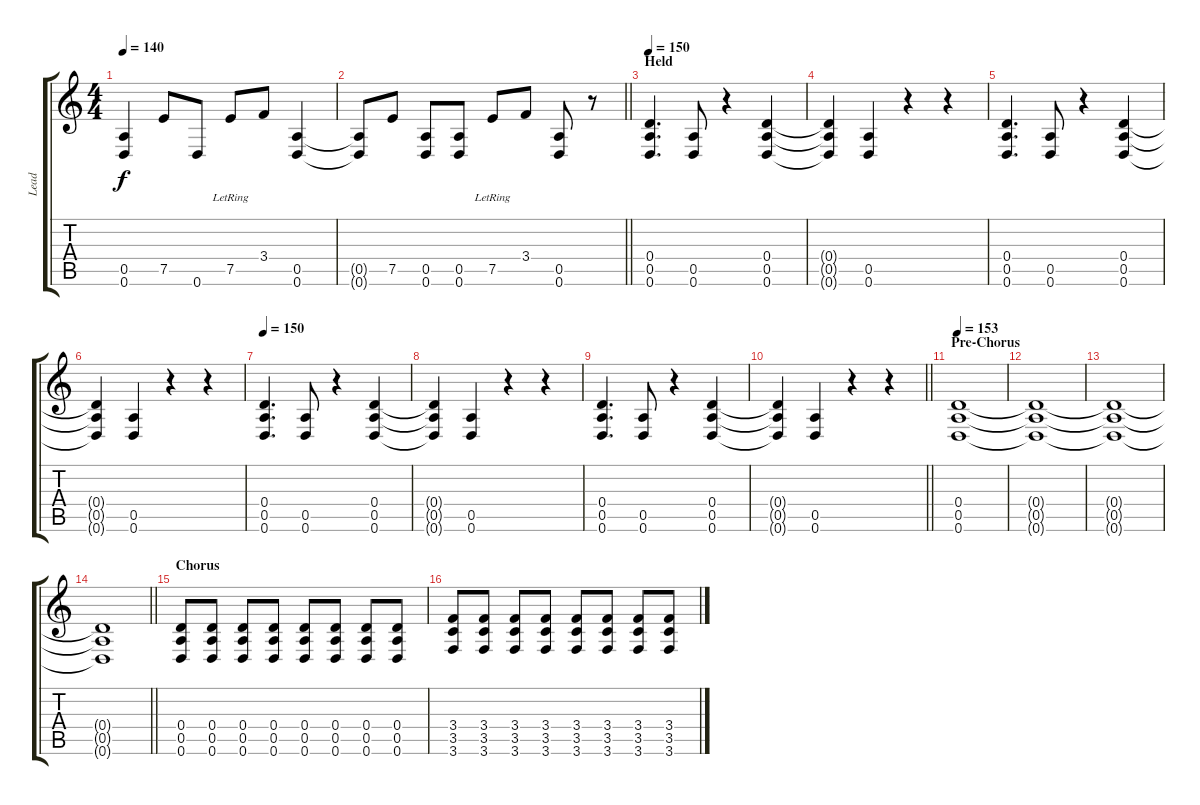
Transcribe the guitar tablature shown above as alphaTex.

\track ("Lead" "Lead") {instrument distortionguitar}
\staff {score tabs}
\tuning (E4 B3 G3 D3 A2 D2) {hide}
\ts (4 4)
\tempo 140
\clef g2
\ks c
(0.5 0.6).4{dy f} 7.5.8 0.6.8 7.5{lr}.8 3.4.8 (0.5 0.6).4 |
\barLineRight lightlight
(0.5{t} 0.6{t}).8 7.5.8 (0.5 0.6).8 (0.5 0.6).8 7.5{lr}.8 3.4.8 (0.5 0.6).8 r.8 |
\section ("" "Held")
\tempo 150
(0.4 0.5 0.6).4{d} (0.5 0.6).8 r.4 (0.4 0.5 0.6).4 |
(0.4{t} 0.5{t} 0.6{t}).4 (0.5 0.6).4 r.4 r.4 |
(0.4 0.5 0.6).4{d} (0.5 0.6).8 r.4 (0.4 0.5 0.6).4 |
(0.4{t} 0.5{t} 0.6{t}).4 (0.5 0.6).4 r.4 r.4 |
\tempo 150
(0.4 0.5 0.6).4{d} (0.5 0.6).8 r.4 (0.4 0.5 0.6).4 |
(0.4{t} 0.5{t} 0.6{t}).4 (0.5 0.6).4 r.4 r.4 |
(0.4 0.5 0.6).4{d} (0.5 0.6).8 r.4 (0.4 0.5 0.6).4 |
\barLineRight lightlight
(0.4{t} 0.5{t} 0.6{t}).4 (0.5 0.6).4 r.4 r.4 |
\section ("" "Pre-Chorus")
\tempo 153
(0.4 0.5 0.6).1 |
(0.4{t} 0.5{t} 0.6{t}).1 |
(0.4{t} 0.5{t} 0.6{t}).1 |
\barLineRight lightlight
(0.4{t} 0.5{t} 0.6{t}).1 |
\section ("" "Chorus")
(0.4 0.5 0.6).8 (0.4 0.5 0.6).8 (0.4 0.5 0.6).8 (0.4 0.5 0.6).8 (0.4 0.5 0.6).8 (0.4 0.5 0.6).8 (0.4 0.5 0.6).8 (0.4 0.5 0.6).8 |
(3.4 3.5 3.6).8 (3.4 3.5 3.6).8 (3.4 3.5 3.6).8 (3.4 3.5 3.6).8 (3.4 3.5 3.6).8 (3.4 3.5 3.6).8 (3.4 3.5 3.6).8 (3.4 3.5 3.6).8
